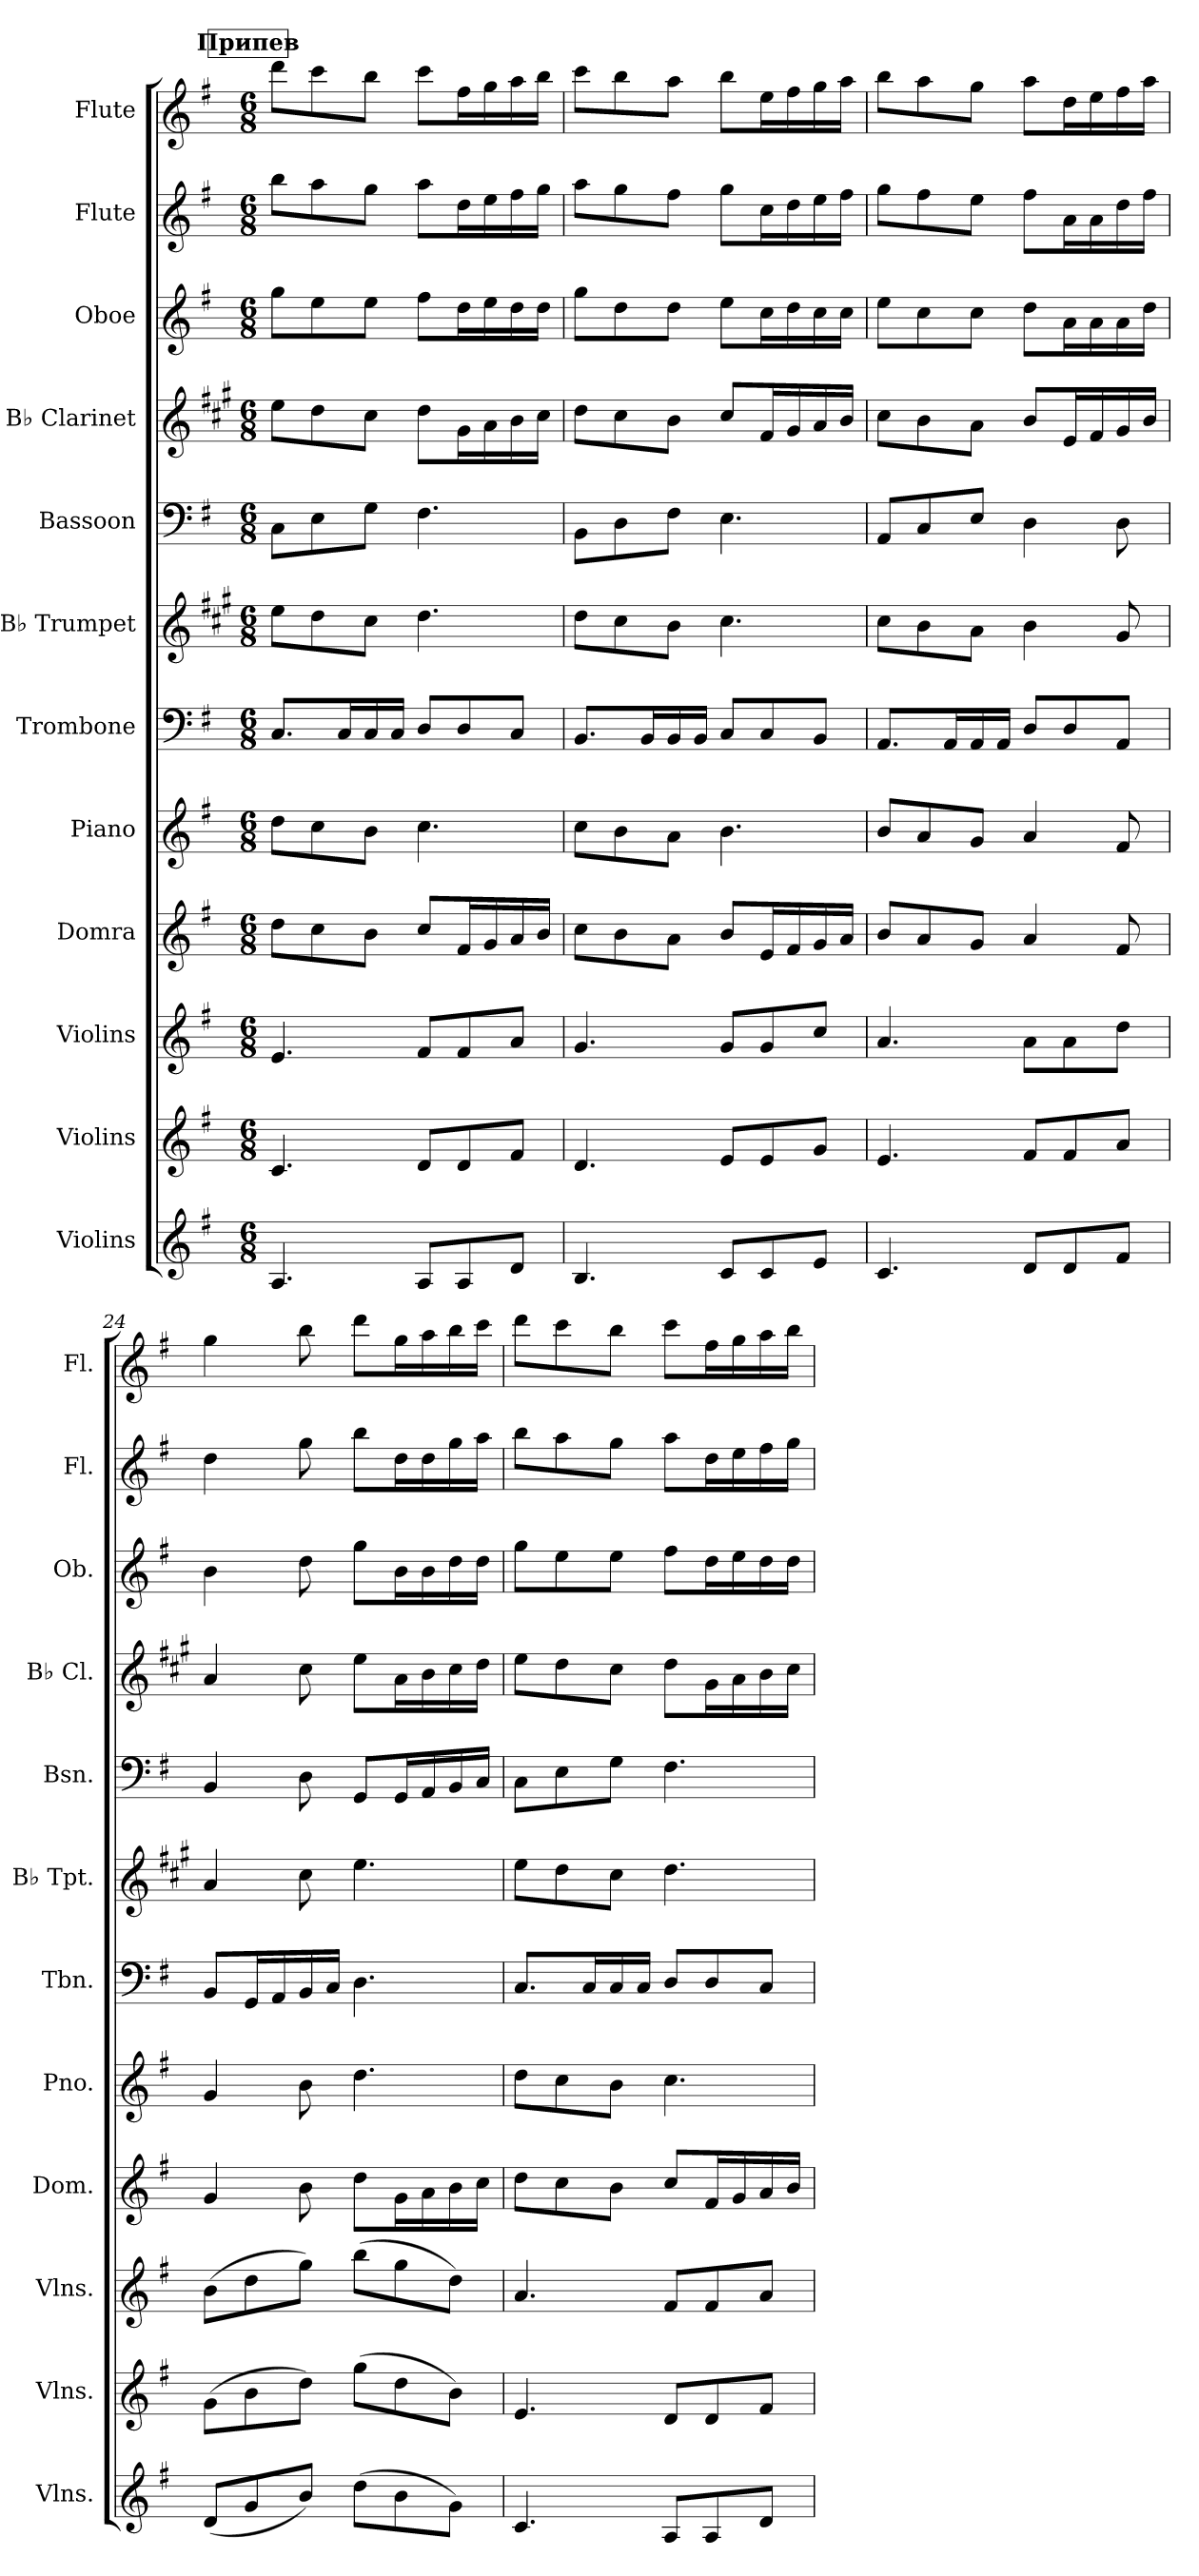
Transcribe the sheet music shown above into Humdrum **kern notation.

**kern	**kern	**kern	**kern	**kern	**kern	**kern	**kern	**kern	**kern	**kern	**kern
*part12	*part11	*part10	*part9	*part8	*part7	*part6	*part5	*part4	*part3	*part2	*part1
*staff12	*staff11	*staff10	*staff9	*staff8	*staff7	*staff6	*staff5	*staff4	*staff3	*staff2	*staff1
*I"Violins	*I"Violins	*I"Violins	*I"Domra	*I"Piano	*I"Trombone	*I"B♭ Trumpet	*I"Bassoon	*I"B♭ Clarinet	*I"Oboe	*I"Flute	*I"Flute
*I'Vlns.	*I'Vlns.	*I'Vlns.	*I'Dom.	*I'Pno.	*I'Tbn.	*I'B♭ Tpt.	*I'Bsn.	*I'B♭ Cl.	*I'Ob.	*I'Fl.	*I'Fl.
!!LO:PB:g=z
*clefG2	*clefG2	*clefG2	*clefG2	*clefG2	*clefF4	*clefG2	*clefF4	*clefG2	*clefG2	*clefG2	*clefG2
*	*	*	*	*	*	*ITrd1c2	*	*ITrd1c2	*	*	*
*k[f#]	*k[f#]	*k[f#]	*k[f#]	*k[f#]	*k[f#]	*k[f#]	*k[f#]	*k[f#]	*k[f#]	*k[f#]	*k[f#]
*M6/8	*M6/8	*M6/8	*M6/8	*M6/8	*M6/8	*M6/8	*M6/8	*M6/8	*M6/8	*M6/8	*M6/8
!!LO:REH:place=s1:a:B:fs=14:t=Припев
=21	=21	=21	=21	=21	=21	=21	=21	=21	=21	=21	=21
4.A/	4.c/	4.e/	8dd\L	8dd\L	8.C/L	8dd\L	8C\L	8dd\L	8gg\L	8bb\L	8ddd\L
.	.	.	8cc\	8cc\	.	8cc\	8E\	8cc\	8ee\	8aa\	8ccc\
.	.	.	.	.	16C/L	.	.	.	.	.	.
.	.	.	8b\J	8b\J	16C/	8b\J	8G\J	8b\J	8ee\J	8gg\J	8bb\J
.	.	.	.	.	16C/JJ	.	.	.	.	.	.
8A/L	8d/L	8f#/L	8cc/L	4.cc\	8D/L	4.cc\	4.F#\	8cc\L	8ff#\L	8aa\L	8ccc\L
8A/	8d/	8f#/	16f#/L	.	8D/	.	.	16f#\L	16dd\L	16dd\L	16ff#\L
.	.	.	16g/	.	.	.	.	16g\	16ee\	16ee\	16gg\
8d/J	8f#/J	8a/J	16a/	.	8C/J	.	.	16a\	16dd\	16ff#\	16aa\
.	.	.	16b/JJ	.	.	.	.	16b\JJ	16dd\JJ	16gg\JJ	16bb\JJ
=22	=22	=22	=22	=22	=22	=22	=22	=22	=22	=22	=22
4.B/	4.d/	4.g/	8cc\L	8cc\L	8.BB/L	8cc\L	8BB\L	8cc\L	8gg\L	8aa\L	8ccc\L
.	.	.	8b\	8b\	.	8b\	8D\	8b\	8dd\	8gg\	8bb\
.	.	.	.	.	16BB/L	.	.	.	.	.	.
.	.	.	8a\J	8a\J	16BB/	8a\J	8F#\J	8a\J	8dd\J	8ff#\J	8aa\J
.	.	.	.	.	16BB/JJ	.	.	.	.	.	.
8c/L	8e/L	8g/L	8b/L	4.b\	8C/L	4.b\	4.E\	8b/L	8ee\L	8gg\L	8bb\L
8c/	8e/	8g/	16e/L	.	8C/	.	.	16e/L	16cc\L	16cc\L	16ee\L
.	.	.	16f#/	.	.	.	.	16f#/	16dd\	16dd\	16ff#\
8e/J	8g/J	8cc/J	16g/	.	8BB/J	.	.	16g/	16cc\	16ee\	16gg\
.	.	.	16a/JJ	.	.	.	.	16a/JJ	16cc\JJ	16ff#\JJ	16aa\JJ
=23	=23	=23	=23	=23	=23	=23	=23	=23	=23	=23	=23
4.c/	4.e/	4.a/	8b/L	8b/L	8.AA/L	8b\L	8AA/L	8b\L	8ee\L	8gg\L	8bb\L
.	.	.	8a/	8a/	.	8a\	8C/	8a\	8cc\	8ff#\	8aa\
.	.	.	.	.	16AA/L	.	.	.	.	.	.
.	.	.	8g/J	8g/J	16AA/	8g\J	8E/J	8g\J	8cc\J	8ee\J	8gg\J
.	.	.	.	.	16AA/JJ	.	.	.	.	.	.
8d/L	8f#/L	8a\L	4a/	4a/	8D/L	4a\	4D\	8a/L	8dd\L	8ff#\L	8aa\L
8d/	8f#/	8a\	.	.	8D/	.	.	16d/L	16a\L	16a\L	16dd\L
.	.	.	.	.	.	.	.	16e/	16a\	16a\	16ee\
8f#/J	8a/J	8dd\J	8f#/	8f#/	8AA/J	8f#/	8D\	16f#/	16a\	16dd\	16ff#\
.	.	.	.	.	.	.	.	16a/JJ	16dd\JJ	16ff#\JJ	16aa\JJ
!!LO:PB:g=z
=24	=24	=24	=24	=24	=24	=24	=24	=24	=24	=24	=24
(<8d/L	(>8g\L	(>8b\L	4g/	4g/	8BB/L	4g/	4BB/	4g/	4b\	4dd\	4gg\
8g/	8b\	8dd\	.	.	16GG/L	.	.	.	.	.	.
.	.	.	.	.	16AA/	.	.	.	.	.	.
8b/J)	8dd\J)	8gg\J)	8b\	8b\	16BB/	8b\	8D\	8b\	8dd\	8gg\	8bb\
.	.	.	.	.	16C/JJ	.	.	.	.	.	.
(>8dd\L	(>8gg\L	(>8bb\L	8dd\L	4.dd\	4.D\	4.dd\	8GG/L	8dd\L	8gg\L	8bb\L	8ddd\L
8b\	8dd\	8gg\	16g\L	.	.	.	16GG/L	16g\L	16b\L	16dd\L	16gg\L
.	.	.	16a\	.	.	.	16AA/	16a\	16b\	16dd\	16aa\
8g\J)	8b\J)	8dd\J)	16b\	.	.	.	16BB/	16b\	16dd\	16gg\	16bb\
.	.	.	16cc\JJ	.	.	.	16C/JJ	16cc\JJ	16dd\JJ	16aa\JJ	16ccc\JJ
=25	=25	=25	=25	=25	=25	=25	=25	=25	=25	=25	=25
4.c/	4.e/	4.a/	8dd\L	8dd\L	8.C/L	8dd\L	8C\L	8dd\L	8gg\L	8bb\L	8ddd\L
.	.	.	8cc\	8cc\	.	8cc\	8E\	8cc\	8ee\	8aa\	8ccc\
.	.	.	.	.	16C/L	.	.	.	.	.	.
.	.	.	8b\J	8b\J	16C/	8b\J	8G\J	8b\J	8ee\J	8gg\J	8bb\J
.	.	.	.	.	16C/JJ	.	.	.	.	.	.
8A/L	8d/L	8f#/L	8cc/L	4.cc\	8D/L	4.cc\	4.F#\	8cc\L	8ff#\L	8aa\L	8ccc\L
8A/	8d/	8f#/	16f#/L	.	8D/	.	.	16f#\L	16dd\L	16dd\L	16ff#\L
.	.	.	16g/	.	.	.	.	16g\	16ee\	16ee\	16gg\
8d/J	8f#/J	8a/J	16a/	.	8C/J	.	.	16a\	16dd\	16ff#\	16aa\
.	.	.	16b/JJ	.	.	.	.	16b\JJ	16dd\JJ	16gg\JJ	16bb\JJ
=	=	=	=	=	=	=	=	=	=	=	=
*-	*-	*-	*-	*-	*-	*-	*-	*-	*-	*-	*-
